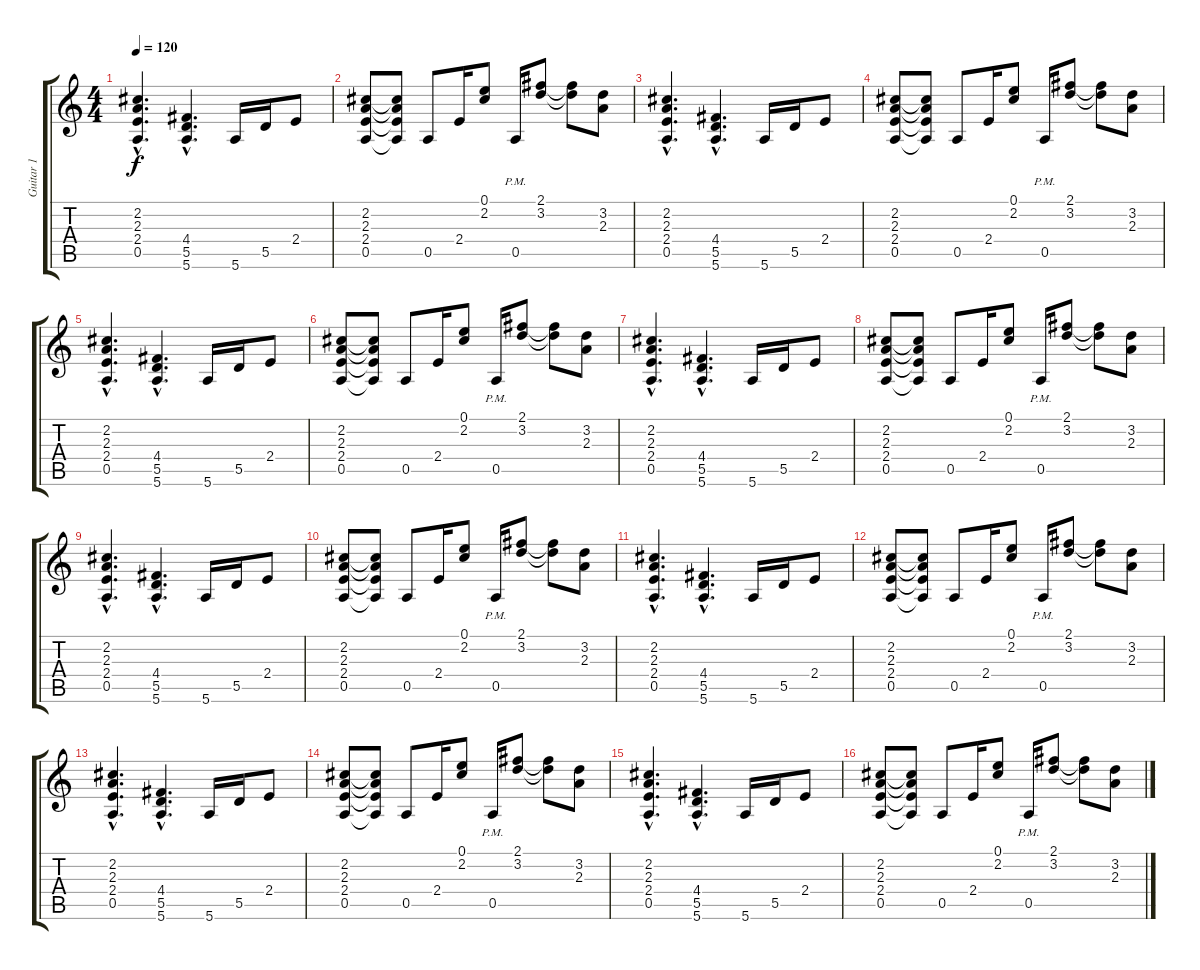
\track ("Guitar 1" "Guitar 1") {instrument distortionguitar}
\staff {score tabs}
\tuning (E4 B3 G3 D3 A2 E2) {hide}
\ts (4 4)
\tempo 120
\clef g2
\ks c
(2.2{hac} 2.3{hac} 2.4{hac} 0.5{hac}).4{d dy f} (4.4{hac} 5.5{hac} 5.6{hac}).4{d} 5.6.16 5.5.16 2.4.8 |
(2.2 2.3 2.4 0.5).8 (2.2{t} 2.3{t} 2.4{t} 0.5{t}).8 0.5.8 2.4.16 (0.1 2.2).8 0.5{pm}.16 (2.1 3.2).8 (2.1{t} 3.2{t}).8 (3.2 2.3).8 |
(2.2{hac} 2.3{hac} 2.4{hac} 0.5{hac}).4{d} (4.4{hac} 5.5{hac} 5.6{hac}).4{d} 5.6.16 5.5.16 2.4.8 |
(2.2 2.3 2.4 0.5).8 (2.2{t} 2.3{t} 2.4{t} 0.5{t}).8 0.5.8 2.4.16 (0.1 2.2).8 0.5{pm}.16 (2.1 3.2).8 (2.1{t} 3.2{t}).8 (3.2 2.3).8 |
(2.2{hac} 2.3{hac} 2.4{hac} 0.5{hac}).4{d} (4.4{hac} 5.5{hac} 5.6{hac}).4{d} 5.6.16 5.5.16 2.4.8 |
(2.2 2.3 2.4 0.5).8 (2.2{t} 2.3{t} 2.4{t} 0.5{t}).8 0.5.8 2.4.16 (0.1 2.2).8 0.5{pm}.16 (2.1 3.2).8 (2.1{t} 3.2{t}).8 (3.2 2.3).8 |
(2.2{hac} 2.3{hac} 2.4{hac} 0.5{hac}).4{d} (4.4{hac} 5.5{hac} 5.6{hac}).4{d} 5.6.16 5.5.16 2.4.8 |
(2.2 2.3 2.4 0.5).8 (2.2{t} 2.3{t} 2.4{t} 0.5{t}).8 0.5.8 2.4.16 (0.1 2.2).8 0.5{pm}.16 (2.1 3.2).8 (2.1{t} 3.2{t}).8 (3.2 2.3).8 |
(2.2{hac} 2.3{hac} 2.4{hac} 0.5{hac}).4{d} (4.4{hac} 5.5{hac} 5.6{hac}).4{d} 5.6.16 5.5.16 2.4.8 |
(2.2 2.3 2.4 0.5).8 (2.2{t} 2.3{t} 2.4{t} 0.5{t}).8 0.5.8 2.4.16 (0.1 2.2).8 0.5{pm}.16 (2.1 3.2).8 (2.1{t} 3.2{t}).8 (3.2 2.3).8 |
(2.2{hac} 2.3{hac} 2.4{hac} 0.5{hac}).4{d} (4.4{hac} 5.5{hac} 5.6{hac}).4{d} 5.6.16 5.5.16 2.4.8 |
(2.2 2.3 2.4 0.5).8 (2.2{t} 2.3{t} 2.4{t} 0.5{t}).8 0.5.8 2.4.16 (0.1 2.2).8 0.5{pm}.16 (2.1 3.2).8 (2.1{t} 3.2{t}).8 (3.2 2.3).8 |
(2.2{hac} 2.3{hac} 2.4{hac} 0.5{hac}).4{d} (4.4{hac} 5.5{hac} 5.6{hac}).4{d} 5.6.16 5.5.16 2.4.8 |
(2.2 2.3 2.4 0.5).8 (2.2{t} 2.3{t} 2.4{t} 0.5{t}).8 0.5.8 2.4.16 (0.1 2.2).8 0.5{pm}.16 (2.1 3.2).8 (2.1{t} 3.2{t}).8 (3.2 2.3).8 |
(2.2{hac} 2.3{hac} 2.4{hac} 0.5{hac}).4{d} (4.4{hac} 5.5{hac} 5.6{hac}).4{d} 5.6.16 5.5.16 2.4.8 |
(2.2 2.3 2.4 0.5).8 (2.2{t} 2.3{t} 2.4{t} 0.5{t}).8 0.5.8 2.4.16 (0.1 2.2).8 0.5{pm}.16 (2.1 3.2).8 (2.1{t} 3.2{t}).8 (3.2 2.3).8
